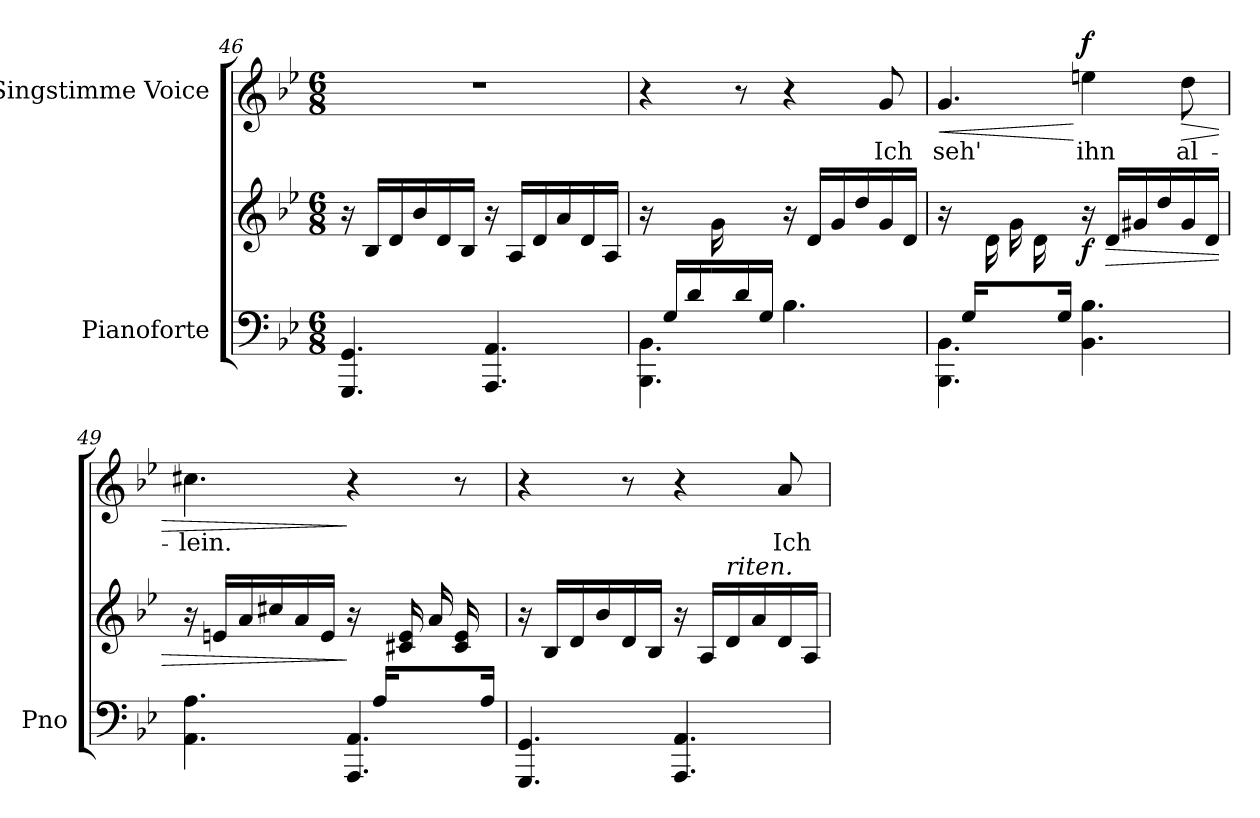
**kern	**kern	**dynam	**kern	**text	**dynam
*part2	*part2	*part2	*part1	*part1	*part1
*staff3	*staff2	*staff2/3	*staff1	*staff1	*staff1
*I"Pianoforte	*	*	*I"Singstimme Voice	*	*
*I'Pno	*	*	*	*	*
*clefF4	*clefG2	*	*clefG2	*	*
*k[b-e-]	*k[b-e-]	*	*k[b-e-]	*	*
*M6/8	*M6/8	*	*M6/8	*	*
=46	=46	=46	=46	=46	=46
4.GGG/ 4.GG/	16r	.	2.r	.	.
.	16B-/LL	.	.	.	.
.	16d/	.	.	.	.
.	16b-/	.	.	.	.
.	16d/	.	.	.	.
.	16B-/JJ	.	.	.	.
4.AAA/ 4.AA/	16r	.	.	.	.
.	16A/LL	.	.	.	.
.	16d/	.	.	.	.
.	16a/	.	.	.	.
.	16d/	.	.	.	.
.	16A/JJ	.	.	.	.
=47	=47	=47	=47	=47	=47
*^	*	*	*	*	*
16ryy	4.BBB-\ 4.BB-\	16r	.	4r	.	.
16G/LL	.	8ryy	.	.	.	.
16d/	.	.	.	.	.	.
16ryy	.	16g\	.	.	.	.
16d/	.	8ryy	.	8r	.	.
16G/JJ	.	.	.	.	.	.
4.ryy	4.B-\	16r	.	4r	.	.
.	.	16d/LL	.	.	.	.
.	.	16g/	.	.	.	.
.	.	16dd/	.	.	.	.
.	.	16g/	.	8g/	Ich	.
.	.	16d/JJ	.	.	.	.
=48	=48	=48	=48	=48	=48	=48
!	!	!	!	!	!	!LO:HP:b
16ryy	4.BBB-\ 4.BB-\	16r	.	4.g/	seh'	<
16G/LL	.	16ryy	.	.	.	.
8.ryy	.	16d\	.	.	.	.
.	.	16g\	.	.	.	.
.	.	16d\	.	.	.	.
16G/JJ	.	16ryy	.	.	.	.
!	!	!	!LO:DY:b	!	!	!LO:DY:n=1:a
4.ryy	4.BB-\ 4.B-\	16r	f	4een\	ihn	[ f
!	!	!	!LO:HP:b	!	!	!
.	.	16d/LL	>	.	.	.
.	.	16g#X/	.	.	.	.
.	.	16dd/	.	.	.	.
!	!	!	!	!	!	!LO:HP:b
.	.	16g#/	.	8dd\	al-	>
.	.	16d/JJ	.	.	.	.
=49	=49	=49	=49	=49	=49	=49
4..ryy	4.AA\ 4.A\	16r	.	4.cc#X\	-lein.	.
.	.	16en/LL	.	.	.	.
.	.	16a/	.	.	.	.
.	.	16cc#X/	.	.	.	.
.	.	16a/	.	.	.	.
.	.	16e/JJ	.	.	.	.
.	4.AAA/ 4.AA/	16r	]	4r	.	]
16A/LL	.	16ryy	.	.	.	.
8.ryy	.	16c#i/ 16e/	.	.	.	.
.	.	16a/	.	.	.	.
.	.	16c#/ 16e/	.	8r	.	.
16A/JJ	.	16ryy	.	.	.	.
*v	*v	*	*	*	*	*
=50	=50	=50	=50	=50	=50
4.GGG/ 4.GG/	16r	.	4r	.	.
.	16B-/LL	.	.	.	.
.	16d/	.	.	.	.
.	16b-/	.	.	.	.
.	16d/	.	8r	.	.
.	16B-/JJ	.	.	.	.
4.AAA/ 4.AA/	16r	.	4r	.	.
.	16A/LL	.	.	.	.
!	!LO:TX:i:t=riten.	!	!	!	!
.	16d/	.	.	.	.
.	16a/	.	.	.	.
.	16d/	.	8a/	Ich	.
.	16A/JJ	.	.	.	.
=	=	=	=	=	=
*-	*-	*-	*-	*-	*-
